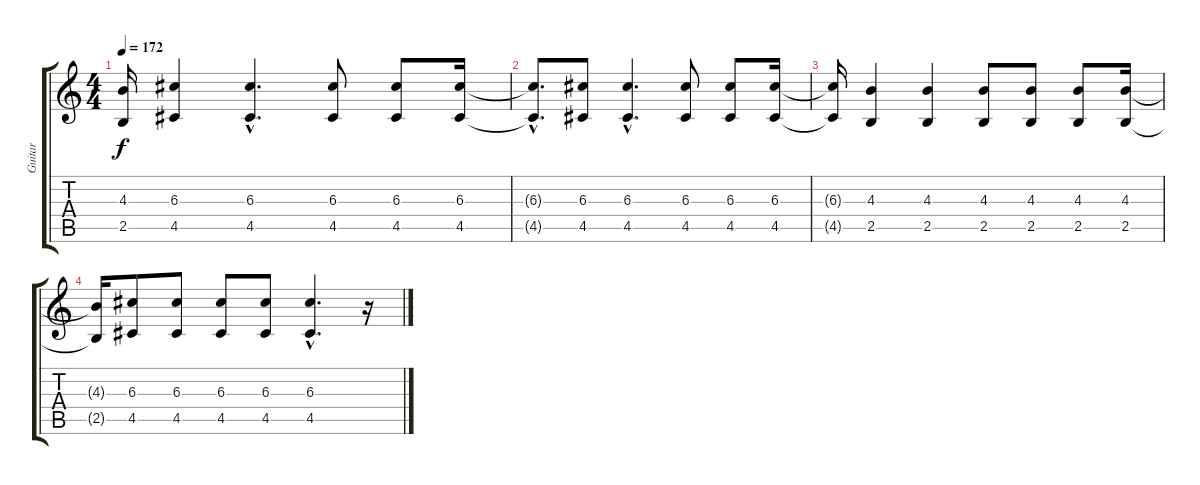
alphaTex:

\track ("Guitar" "Guitar") {instrument distortionguitar}
\staff {score tabs}
\tuning (E4 B3 G3 D3 A2 E2) {hide}
\ts (4 4)
\tempo 172
\clef g2
\ks c
(4.3{t} 2.5{t}).16{dy f} (6.3 4.5).4 (6.3{hac} 4.5{hac}).4{d} (6.3 4.5).8 (6.3 4.5).8 (6.3 4.5).16 |
(6.3{hac t} 4.5{hac t}).8{d} (6.3 4.5).8 (6.3{hac} 4.5{hac}).4{d} (6.3 4.5).8 (6.3 4.5).8 (6.3 4.5).16 |
(6.3{t} 4.5{t}).16 (4.3 2.5).4 (4.3 2.5).4 (4.3 2.5).8 (4.3 2.5).8 (4.3 2.5).8 (4.3 2.5).16 |
(4.3{t} 2.5{t}).16 (6.3 4.5).8 (6.3 4.5).8 (6.3 4.5).8 (6.3 4.5).8 (6.3{hac} 4.5{hac}).4{d} r.16
